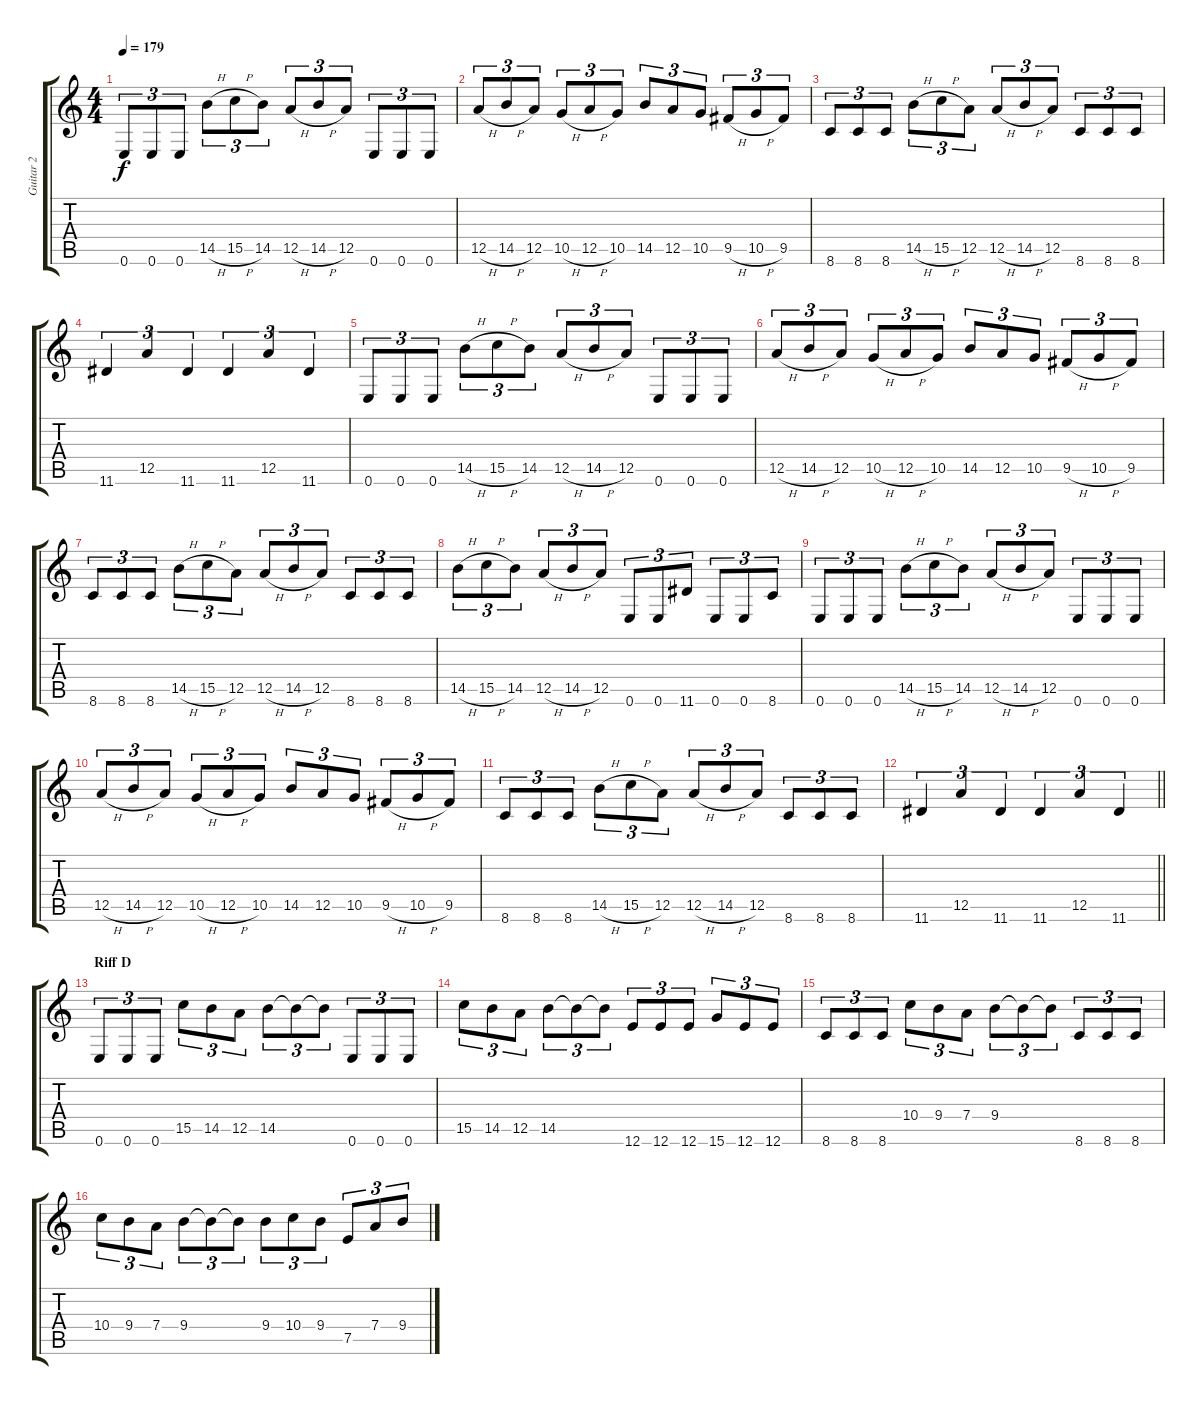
\track ("Guitar 2" "Guitar 2") {instrument distortionguitar}
\staff {score tabs}
\tuning (E4 B3 G3 D3 A2 E2) {hide}
\ts (4 4)
\tempo 179
\clef g2
\ks c
0.6.8{tu (3 2) dy f} 0.6.8{tu (3 2)} 0.6.8{tu (3 2)} 14.5{h}.8{tu (3 2)} 15.5{h}.8{tu (3 2)} 14.5.8{tu (3 2)} 12.5{h}.8{tu (3 2)} 14.5{h}.8{tu (3 2)} 12.5.8{tu (3 2)} 0.6.8{tu (3 2)} 0.6.8{tu (3 2)} 0.6.8{tu (3 2)} |
12.5{h}.8{tu (3 2)} 14.5{h}.8{tu (3 2)} 12.5.8{tu (3 2)} 10.5{h}.8{tu (3 2)} 12.5{h}.8{tu (3 2)} 10.5.8{tu (3 2)} 14.5.8{tu (3 2)} 12.5.8{tu (3 2)} 10.5.8{tu (3 2)} 9.5{h}.8{tu (3 2)} 10.5{h}.8{tu (3 2)} 9.5.8{tu (3 2)} |
8.6.8{tu (3 2)} 8.6.8{tu (3 2)} 8.6.8{tu (3 2)} 14.5{h}.8{tu (3 2)} 15.5{h}.8{tu (3 2)} 12.5.8{tu (3 2)} 12.5{h}.8{tu (3 2)} 14.5{h}.8{tu (3 2)} 12.5.8{tu (3 2)} 8.6.8{tu (3 2)} 8.6.8{tu (3 2)} 8.6.8{tu (3 2)} |
11.6.4{tu (3 2)} 12.5.4{tu (3 2)} 11.6.4{tu (3 2)} 11.6.4{tu (3 2)} 12.5.4{tu (3 2)} 11.6.4{tu (3 2)} |
0.6.8{tu (3 2)} 0.6.8{tu (3 2)} 0.6.8{tu (3 2)} 14.5{h}.8{tu (3 2)} 15.5{h}.8{tu (3 2)} 14.5.8{tu (3 2)} 12.5{h}.8{tu (3 2)} 14.5{h}.8{tu (3 2)} 12.5.8{tu (3 2)} 0.6.8{tu (3 2)} 0.6.8{tu (3 2)} 0.6.8{tu (3 2)} |
12.5{h}.8{tu (3 2)} 14.5{h}.8{tu (3 2)} 12.5.8{tu (3 2)} 10.5{h}.8{tu (3 2)} 12.5{h}.8{tu (3 2)} 10.5.8{tu (3 2)} 14.5.8{tu (3 2)} 12.5.8{tu (3 2)} 10.5.8{tu (3 2)} 9.5{h}.8{tu (3 2)} 10.5{h}.8{tu (3 2)} 9.5.8{tu (3 2)} |
8.6.8{tu (3 2)} 8.6.8{tu (3 2)} 8.6.8{tu (3 2)} 14.5{h}.8{tu (3 2)} 15.5{h}.8{tu (3 2)} 12.5.8{tu (3 2)} 12.5{h}.8{tu (3 2)} 14.5{h}.8{tu (3 2)} 12.5.8{tu (3 2)} 8.6.8{tu (3 2)} 8.6.8{tu (3 2)} 8.6.8{tu (3 2)} |
14.5{h}.8{tu (3 2)} 15.5{h}.8{tu (3 2)} 14.5.8{tu (3 2)} 12.5{h}.8{tu (3 2)} 14.5{h}.8{tu (3 2)} 12.5.8{tu (3 2)} 0.6.8{tu (3 2)} 0.6.8{tu (3 2)} 11.6.8{tu (3 2)} 0.6.8{tu (3 2)} 0.6.8{tu (3 2)} 8.6.8{tu (3 2)} |
0.6.8{tu (3 2)} 0.6.8{tu (3 2)} 0.6.8{tu (3 2)} 14.5{h}.8{tu (3 2)} 15.5{h}.8{tu (3 2)} 14.5.8{tu (3 2)} 12.5{h}.8{tu (3 2)} 14.5{h}.8{tu (3 2)} 12.5.8{tu (3 2)} 0.6.8{tu (3 2)} 0.6.8{tu (3 2)} 0.6.8{tu (3 2)} |
12.5{h}.8{tu (3 2)} 14.5{h}.8{tu (3 2)} 12.5.8{tu (3 2)} 10.5{h}.8{tu (3 2)} 12.5{h}.8{tu (3 2)} 10.5.8{tu (3 2)} 14.5.8{tu (3 2)} 12.5.8{tu (3 2)} 10.5.8{tu (3 2)} 9.5{h}.8{tu (3 2)} 10.5{h}.8{tu (3 2)} 9.5.8{tu (3 2)} |
8.6.8{tu (3 2)} 8.6.8{tu (3 2)} 8.6.8{tu (3 2)} 14.5{h}.8{tu (3 2)} 15.5{h}.8{tu (3 2)} 12.5.8{tu (3 2)} 12.5{h}.8{tu (3 2)} 14.5{h}.8{tu (3 2)} 12.5.8{tu (3 2)} 8.6.8{tu (3 2)} 8.6.8{tu (3 2)} 8.6.8{tu (3 2)} |
\barLineRight lightlight
11.6.4{tu (3 2)} 12.5.4{tu (3 2)} 11.6.4{tu (3 2)} 11.6.4{tu (3 2)} 12.5.4{tu (3 2)} 11.6.4{tu (3 2)} |
\section ("" "Riff D")
0.6.8{tu (3 2)} 0.6.8{tu (3 2)} 0.6.8{tu (3 2)} 15.5.8{tu (3 2)} 14.5.8{tu (3 2)} 12.5.8{tu (3 2)} 14.5.8{tu (3 2)} 14.5{t}.8{tu (3 2)} 14.5{t}.8{tu (3 2)} 0.6.8{tu (3 2)} 0.6.8{tu (3 2)} 0.6.8{tu (3 2)} |
15.5.8{tu (3 2)} 14.5.8{tu (3 2)} 12.5.8{tu (3 2)} 14.5.8{tu (3 2)} 14.5{t}.8{tu (3 2)} 14.5{t}.8{tu (3 2)} 12.6.8{tu (3 2)} 12.6.8{tu (3 2)} 12.6.8{tu (3 2)} 15.6.8{tu (3 2)} 12.6.8{tu (3 2)} 12.6.8{tu (3 2)} |
8.6.8{tu (3 2)} 8.6.8{tu (3 2)} 8.6.8{tu (3 2)} 10.4.8{tu (3 2)} 9.4.8{tu (3 2)} 7.4.8{tu (3 2)} 9.4.8{tu (3 2)} 9.4{t}.8{tu (3 2)} 9.4{t}.8{tu (3 2)} 8.6.8{tu (3 2)} 8.6.8{tu (3 2)} 8.6.8{tu (3 2)} |
10.4.8{tu (3 2)} 9.4.8{tu (3 2)} 7.4.8{tu (3 2)} 9.4.8{tu (3 2)} 9.4{t}.8{tu (3 2)} 9.4{t}.8{tu (3 2)} 9.4.8{tu (3 2)} 10.4.8{tu (3 2)} 9.4.8{tu (3 2)} 7.5.8{tu (3 2)} 7.4.8{tu (3 2)} 9.4.8{tu (3 2)}
